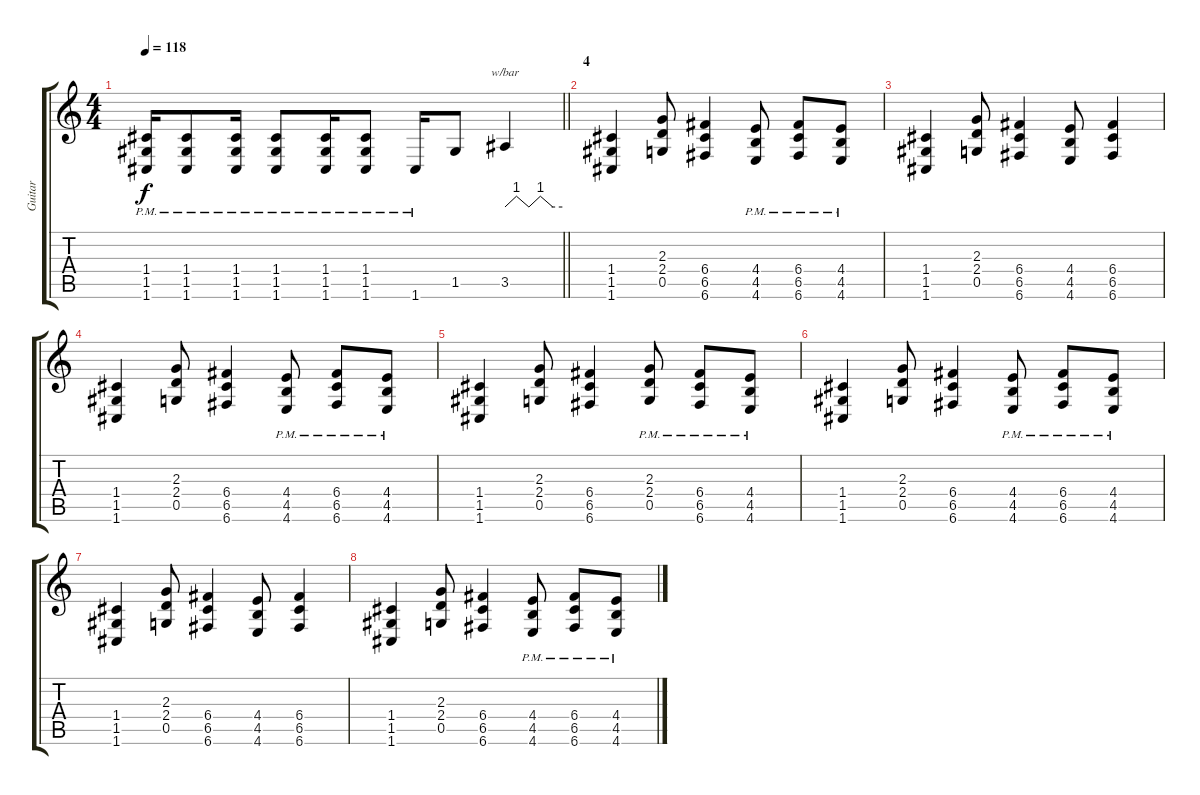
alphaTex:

\track ("Guitar" "Guitar") {mute instrument distortionguitar}
\staff {score tabs}
\tuning (D4 A3 F3 C3 G2 C2) {hide}
\ts (4 4)
\tempo 118
\clef g2
\barLineRight lightlight
\ks c
(1.4{pm} 1.5{pm} 1.6{pm}).16{dy f} (1.4{pm} 1.5{pm} 1.6{pm}).8 (1.4{pm} 1.5{pm} 1.6{pm}).16 (1.4{pm} 1.5{pm} 1.6{pm}).8 (1.4{pm} 1.5{pm} 1.6{pm}).16 (1.4{pm} 1.5{pm} 1.6{pm}).8 1.6{pm}.16 1.5.8 3.5.4{tbe (custom default 0 0 12 4 25 0 37 4 50 0 60 0)} |
\section ("" "4")
(1.4 1.5 1.6).4 (2.3 2.4 0.5).8 (6.4 6.5 6.6).4 (4.4{pm} 4.5{pm} 4.6{pm}).8 (6.4{pm} 6.5{pm} 6.6{pm}).8 (4.4{pm} 4.5{pm} 4.6{pm}).8 |
(1.4 1.5 1.6).4 (2.3 2.4 0.5).8 (6.4 6.5 6.6).4 (4.4 4.5 4.6).8 (6.4 6.5 6.6).4 |
(1.4 1.5 1.6).4 (2.3 2.4 0.5).8 (6.4 6.5 6.6).4 (4.4{pm} 4.5{pm} 4.6{pm}).8 (6.4{pm} 6.5{pm} 6.6{pm}).8 (4.4{pm} 4.5{pm} 4.6{pm}).8 |
(1.4 1.5 1.6).4 (2.3 2.4 0.5).8 (6.4 6.5 6.6).4 (2.3{pm} 2.4{pm} 0.5{pm}).8 (6.4{pm} 6.5{pm} 6.6{pm}).8 (4.4{pm} 4.5{pm} 4.6{pm}).8 |
(1.4 1.5 1.6).4 (2.3 2.4 0.5).8 (6.4 6.5 6.6).4 (4.4{pm} 4.5{pm} 4.6{pm}).8 (6.4{pm} 6.5{pm} 6.6{pm}).8 (4.4{pm} 4.5{pm} 4.6{pm}).8 |
(1.4 1.5 1.6).4 (2.3 2.4 0.5).8 (6.4 6.5 6.6).4 (4.4 4.5 4.6).8 (6.4 6.5 6.6).4 |
(1.4 1.5 1.6).4 (2.3 2.4 0.5).8 (6.4 6.5 6.6).4 (4.4{pm} 4.5{pm} 4.6{pm}).8 (6.4{pm} 6.5{pm} 6.6{pm}).8 (4.4{pm} 4.5{pm} 4.6{pm}).8
